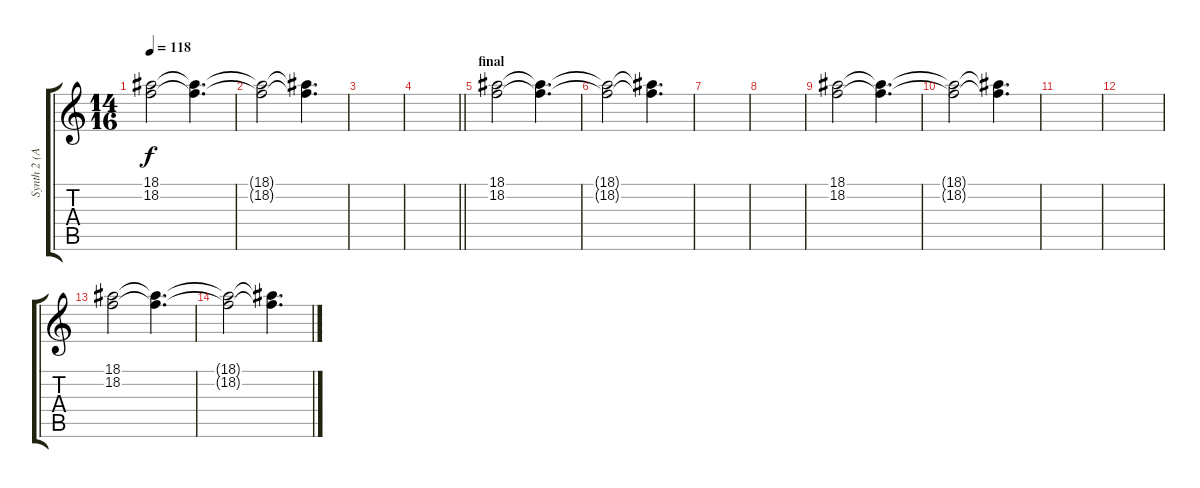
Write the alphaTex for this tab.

\track ("Synth 2 (Ambient sounds)" "Synth 2 (A") {instrument fx6goblins}
\staff {score tabs}
\tuning (E4 B3 G3 D3 A2 E2) {hide}
\ts (14 16)
\tempo 118
\clef g2
\ks c
(18.1 18.2).2{dy f} (18.1{t} 18.2{t}).4{d} |
(18.1{t} 18.2{t}).2 (18.1{t} 18.2{t}).4{d} |
|
\barLineRight lightlight
|
\section ("" "final")
(18.1 18.2).2 (18.1{t} 18.2{t}).4{d} |
(18.1{t} 18.2{t}).2 (18.1{t} 18.2{t}).4{d} |
|
|
(18.1 18.2).2 (18.1{t} 18.2{t}).4{d} |
(18.1{t} 18.2{t}).2 (18.1{t} 18.2{t}).4{d} |
|
|
(18.1 18.2).2 (18.1{t} 18.2{t}).4{d} |
(18.1{t} 18.2{t}).2 (18.1{t} 18.2{t}).4{d}
